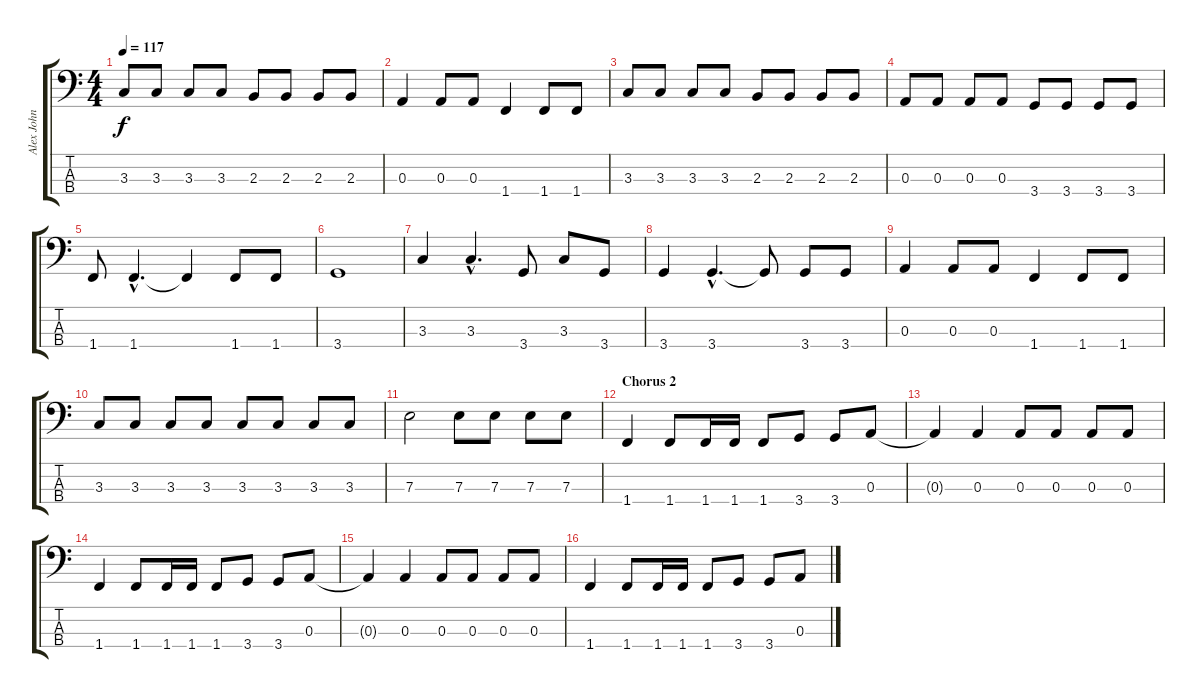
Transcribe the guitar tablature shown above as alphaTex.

\track ("Alex John Such" "Alex John ") {instrument electricbasspick}
\staff {score tabs}
\tuning (G2 D2 A1 E1) {hide}
\ts (4 4)
\tempo 117
\clef f4
\ks c
3.3.8{dy f} 3.3.8 3.3.8 3.3.8 2.3.8 2.3.8 2.3.8 2.3.8 |
0.3.4 0.3.8 0.3.8 1.4.4 1.4.8 1.4.8 |
3.3.8 3.3.8 3.3.8 3.3.8 2.3.8 2.3.8 2.3.8 2.3.8 |
0.3.8 0.3.8 0.3.8 0.3.8 3.4.8 3.4.8 3.4.8 3.4.8 |
1.4.8 1.4{hac}.4{d} 1.4{t}.4 1.4.8 1.4.8 |
3.4.1 |
3.3.4 3.3{hac}.4{d} 3.4.8 3.3.8 3.4.8 |
3.4.4 3.4{hac}.4{d} 3.4{t}.8 3.4.8 3.4.8 |
0.3.4 0.3.8 0.3.8 1.4.4 1.4.8 1.4.8 |
3.3.8 3.3.8 3.3.8 3.3.8 3.3.8 3.3.8 3.3.8 3.3.8 |
7.3.2 7.3.8 7.3.8 7.3.8 7.3.8 |
\section ("" "Chorus 2")
1.4.4 1.4.8 1.4.16 1.4.16 1.4.8 3.4.8 3.4.8 0.3.8 |
0.3{t}.4 0.3.4 0.3.8 0.3.8 0.3.8 0.3.8 |
1.4.4 1.4.8 1.4.16 1.4.16 1.4.8 3.4.8 3.4.8 0.3.8 |
0.3{t}.4 0.3.4 0.3.8 0.3.8 0.3.8 0.3.8 |
1.4.4 1.4.8 1.4.16 1.4.16 1.4.8 3.4.8 3.4.8 0.3.8
